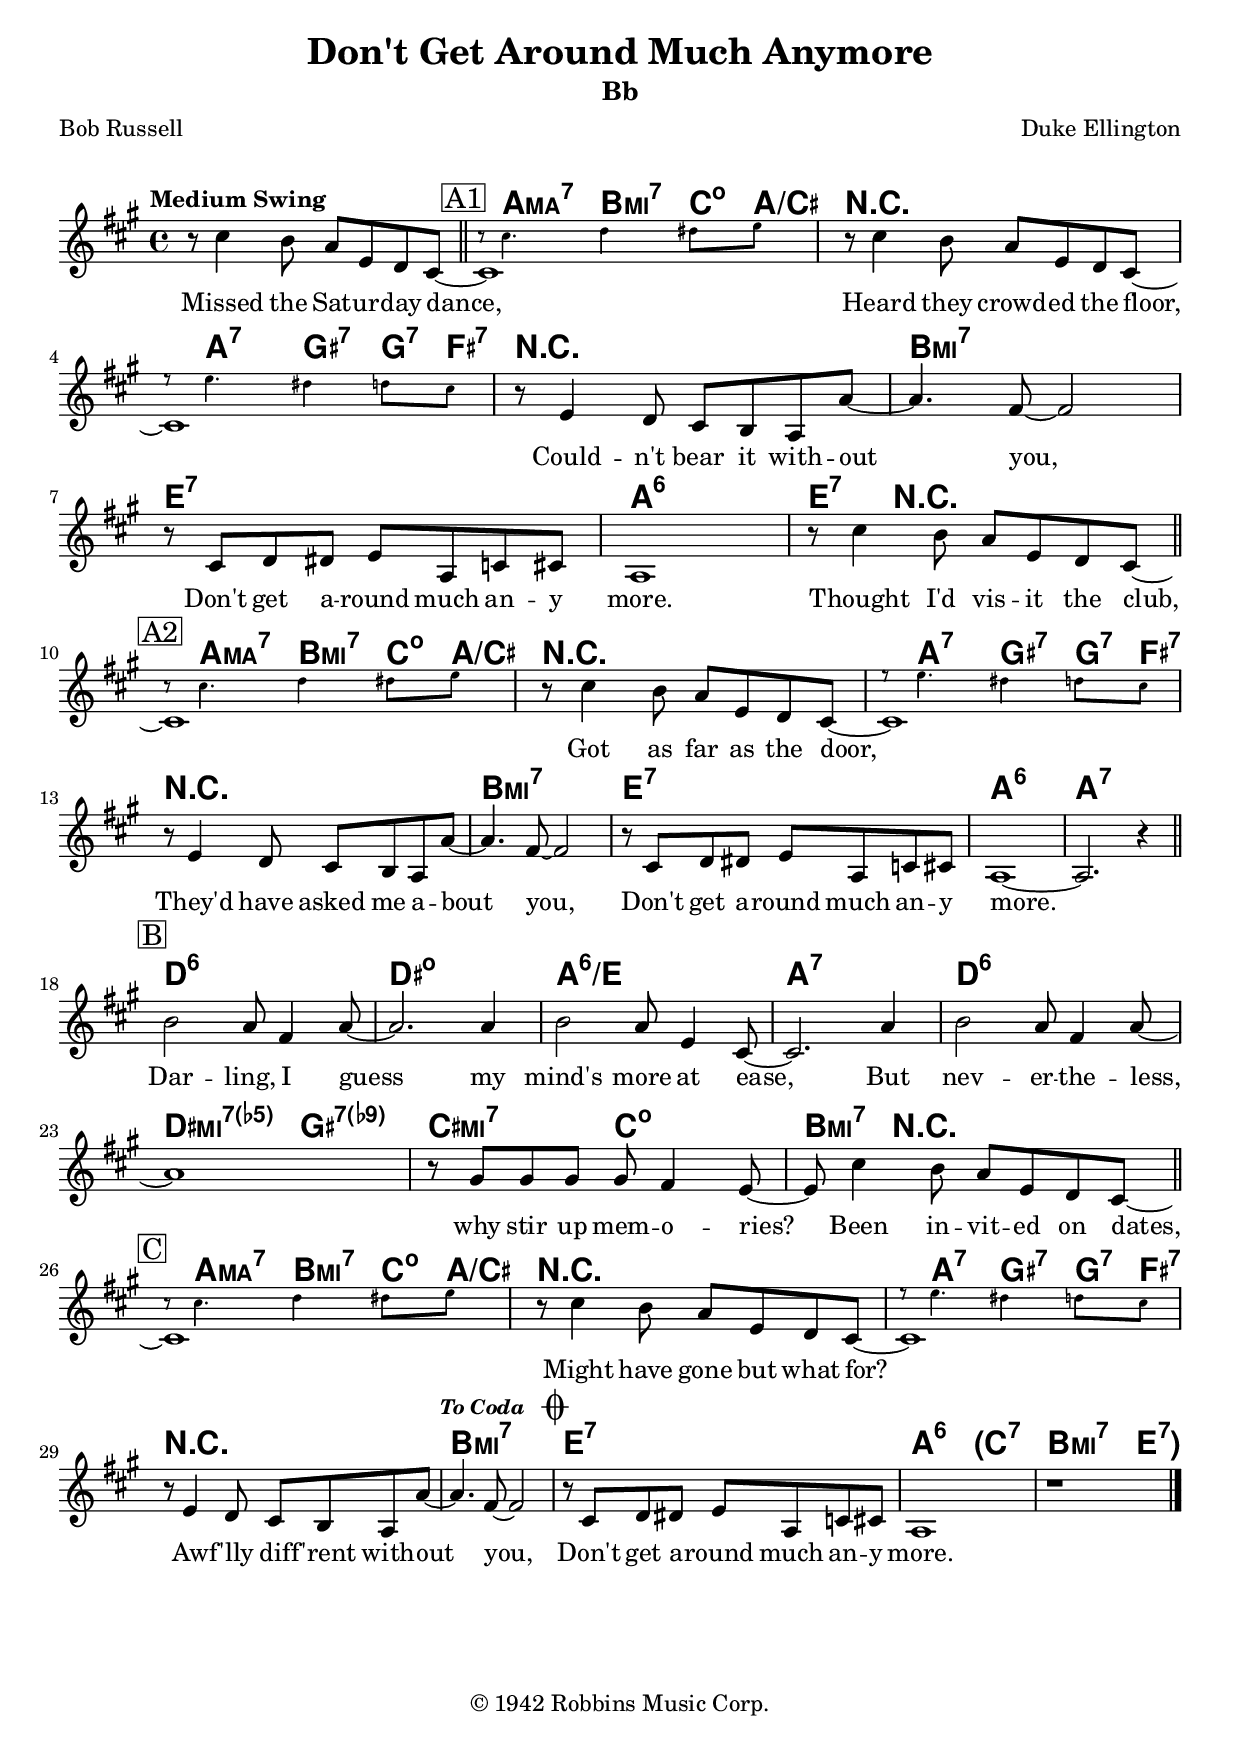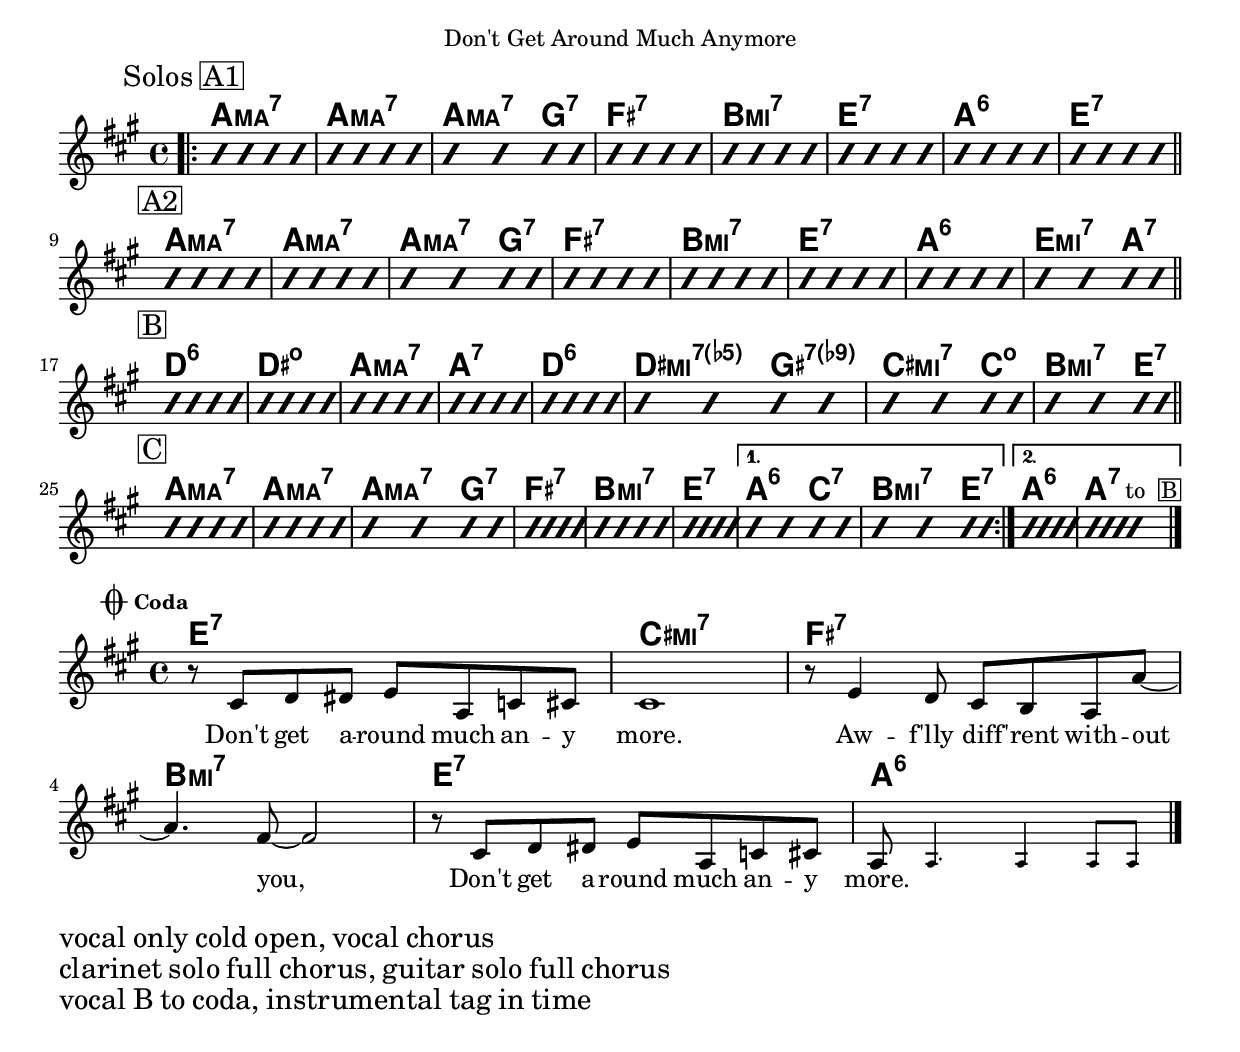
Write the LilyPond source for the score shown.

\version "2.24.0"

instrument = "Bb"
whatKey = a
whatClef = "treble"

%% -*- Mode: LilyPond -*-

\include "lead-sheets.ily"

\header {
  title = "Don't Get Around Much Anymore"
  subtitle = \instrument
  poet = "Bob Russell"
  composer = "Duke Ellington"
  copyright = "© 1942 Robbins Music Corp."
}

refrainLyrics = \lyricmode {
  Missed the Sat -- ur -- day dance,
  Heard they crowd -- ed the floor,
  Could -- n't bear it with -- out you,
  Don't get a -- round much an -- y more.
  Thought I'd vis -- it the club,
  Got as far as the door,
  They'd have asked me a -- bout you,
  Don't get a -- round much an -- y more.
  Dar -- ling, I guess my mind's more at ease,
  But nev -- er -- the -- less, why stir up mem -- o -- ries?
  Been in -- vit -- ed on dates,
  Might have gone but what for?
  Aw -- f'lly dif -- f'rent with -- out you,
  Don't get a -- round much an -- y more.
}

refrainChords = \chordmode {
  s1

  s8 c4.:maj7 d4:m7 ef8:dim7 c8/e
  
  r1

  s8 c4.:7 b4:7 bf8:7 a8:7

  r1
  
  d1:m7 g1:7 c1:6 g4:7 r2.

  s8 c4.:maj7 d4:m7 ef8:dim7 c8/e
  
  r1

  s8 c4.:7 b4:7 bf8:7 a8:7

  r1
  
  d1:m7 g1:7 c1:6 c1:7

  f1:6 fs1:dim7 c1:6/g c1:7
  f1:6 fs2:m7.5- b2:7.9- e2:m7 ef2:dim7 d4:m7 r2.

  s8 c4.:maj7 d4:m7 ef8:dim7 c8/e
  
  r1

  s8 c4.:7 b4:7 bf8:7 a8:7

  r1
  
  d1:m7 g1:7 c2:6
  
  \chordOpenParen{ ef2:7 }
  d2:m7
  \chordCloseParen{ g2:7 }
}

refrainKey = c

refrainMelody = \relative c' {
  \time 4/4
  \key \refrainKey \major
  \clef \whatClef

  \tempo "Medium Swing"
  r8 e4 d8 c8 g8 f8 e8~ |
  \bar "||"
  \mark \markup{ \box A1 }
  <<
    \new Voice
    { \voiceTwo
      \magnifyMusic 0.63 {
	e'8\rest e4. f4 fs8 g8 }
    }
    { \voiceOne
      e,1 
    }
  >>
  \oneVoice
  |
  r8 e'4 d8 c g f e~ |
  <<
    \new Voice
    { \voiceTwo
      \magnifyMusic 0.63 {
	g'8\rest g4. fs4 f8 e8 }
    }
    { \voiceOne
      e,1
    }
  >>
  \oneVoice
  |
  r8 g4 f8 e d c c'~ |
  c4. a8~ a2 |
  r8 e8 f fs g c, ds e | c1 |
  r8 e'4 d8 c g f e~ |
  \bar "||"
  \break
  \mark \markup{ \box A2 }
  <<
    \new Voice
    { \voiceTwo
      \magnifyMusic 0.63 {
	e'8\rest e4. f4 fs8 g8 }
    }
    { \voiceOne
      e,1 
    }
  >>
  \oneVoice
  |
  r8 e'4 d8 c g f e~ |
  <<
    \new Voice
    { \voiceTwo
      \magnifyMusic 0.63 {
	g'8\rest g4. fs4 f8 e8 }
    }
    { \voiceOne
      e,1
    }
  >>
  \oneVoice
  |
  r8 g4 f8 e d c c'~ | 
  c4. a8~ a2 |
  r8 e8 f fs g c, ds e | c1~ | c2. r4

  \bar "||"
  \break
  \mark \markup{ \box B }

  d'2 c8 a4 c8~ | c2. c4 | d2 c8 g4 e8~ | e2. c'4 |
  d2 c8 a4 c8~ | c1 | r8 b8 b b b a4 g8~ | g8 e'4 d8 c g f e~

  \bar "||"
  \break
  \mark \markup{ \box C }

  <<
    \new Voice
    { \voiceTwo
      \magnifyMusic 0.63 {
	e'8\rest e4. f4 fs8 g8 }
    }
    { \voiceOne
      e,1 
    }
  >>
  \oneVoice
  |
  r8 e'4 d8 c g f e~ |
  <<
    \new Voice
    { \voiceTwo
      \magnifyMusic 0.63 {
	g'8\rest g4. fs4 f8 e8 }
    }
    { \voiceOne
      e,1
    }
  >>
  \oneVoice
  |

  r8 g4 f8 e d c c'~ |
  c4. a8~ a2 |
  \textToCoda
  r8 e8 f fs g c, ds e |
  c1 |
  r1 |
  \bar "|."
  \pageBreak
}

codaLyrics = \lyricmode {
  Don't get a -- round much an -- y more.
  Aw -- f'lly dif -- f'rent with -- out you,
  Don't get a -- round much an -- y more.
}

codaChords = \chordmode {
  g1:7 e1:m7 a1:7 d1:m7 g1:7 c1:6
}

codaKey = c

codaMelody = \relative c' {
  \time 4/4
  \key \codaKey \major
  \clef \whatClef

  \textCoda
  r8 e,8 f fs g c, ds e |
  e1 |
  r8 g4 f8 e d c c'~ |
  c4. a8~ a2 |
  r8 e8 f fs g c, ds e |
  c8
  \magnifyMusic 0.63 {
    c4. c4 c8 c8 | }
  \bar "|."
}

soloChords = \chordmode {
  c1:maj7 c1:maj7 c2:maj7 bf2:7 a1:7
  d1:m7 g1:7 c1:6 g1:7
  
  c1:maj7 c1:maj7 c2:maj7 bf2:7 a1:7
  d1:m7 g1:7 c1:6 g2:m7 c2:7
  
  f1:6 fs1:dim7 c1:maj7 c1:7
  f1:6 fs2:m7.5- b2:7.9- e2:m7 ef2:dim7 d2:m7 g2:7
  
  c1:maj7 c1:maj7 c2:maj7 bf2:7 a1:7
  d1:m7 g1:7
  c2:6 ef2:7 d2:m7 g2:7

  c1:6 c1:7
}

soloKey = c

soloMelody = \relative f' {
  \time 4/4
  \key \soloKey \major
  \clef \whatClef

  \mark \markup{ "Solos" \box "A1" }

  \bar ".|:"
  
  \repeat volta 2 {
  \rsq \rsq \rsq \rsq | \rsq \rsq \rsq \rsq | \rsq \rsq \rsq \rsq | \rsq \rsq \rsq \rsq | 
  %% \break
  \rsq \rsq \rsq \rsq | \rsq \rsq \rsq \rsq | \rsq \rsq \rsq \rsq | \rsq \rsq \rsq \rsq |
  \bar "||"
  \break
  \mark \markup{ \box "A2" }
  \rsq \rsq \rsq \rsq | \rsq \rsq \rsq \rsq | \rsq \rsq \rsq \rsq | \rsq \rsq \rsq \rsq | 
  %% \break
  \rsq \rsq \rsq \rsq | \rsq \rsq \rsq \rsq | \rsq \rsq \rsq \rsq | \rsq \rsq \rsq \rsq | 
  \bar "||"
  \break
  \mark \markup{ \box "B" }
  \rsq \rsq \rsq \rsq | \rsq \rsq \rsq \rsq | \rsq \rsq \rsq \rsq | \rsq \rsq \rsq \rsq | 
  %% \break
  \rsq \rsq \rsq \rsq | \rsq \rsq \rsq \rsq | \rsq \rsq \rsq \rsq | \rsq \rsq \rsq \rsq | 
  \bar "||"
  \break
  \mark \markup{ \box "C" }
  \rsq \rsq \rsq \rsq | \rsq \rsq \rsq \rsq | \rsq \rsq \rsq \rsq | \rsq \rsq \rsq \rsq | 
  %% \break
  \rsq \rsq \rsq \rsq | \rsq \rsq \rsq \rsq | }
  \alternative {
  { \volta 1 \rsq \rsq \rsq \rsq | \rsq \rsq \rsq \rsq | }
  { \volta 2 \rsq \rsq \rsq \rsq | \rsq \rsq \rsq \rsq^\markup{ "to " \box "B" } | }
  }

  \bar "|."
}

\include "paper.ily"

\markup {
  % Leave a gap after the header
  \vspace #1
}


\include "refrain.ily"
%% -*- Mode: LilyPond -*-

\score {
  <<
    { \context ChordNames 
      {
      \override ChordName.font-size = #+3
      \override ChordName.font-series = #'bold
      \set chordChanges = ##f
     \transpose \soloKey \whatKey {
       \soloChords
	}
      }
      }
    \new Staff {
      \context Voice = "voiceMelody" { 
	\noDoubleAccidentalMusic \transpose \soloKey \whatKey {
	  \soloMelody
	  }
	}
    }
  >>
  \layout { ragged-bottom = ##t ragged-right = ##f }
}

\include "coda.ily"

performanceNotes =
\markup {
  \column {
    \line { \huge { vocal only cold open, vocal chorus } }
    \line { \huge { clarinet solo full chorus, guitar solo full chorus } }
    \line { \huge { vocal B to coda, instrumental tag in time } }
  }
}

\include "notes.ily"

